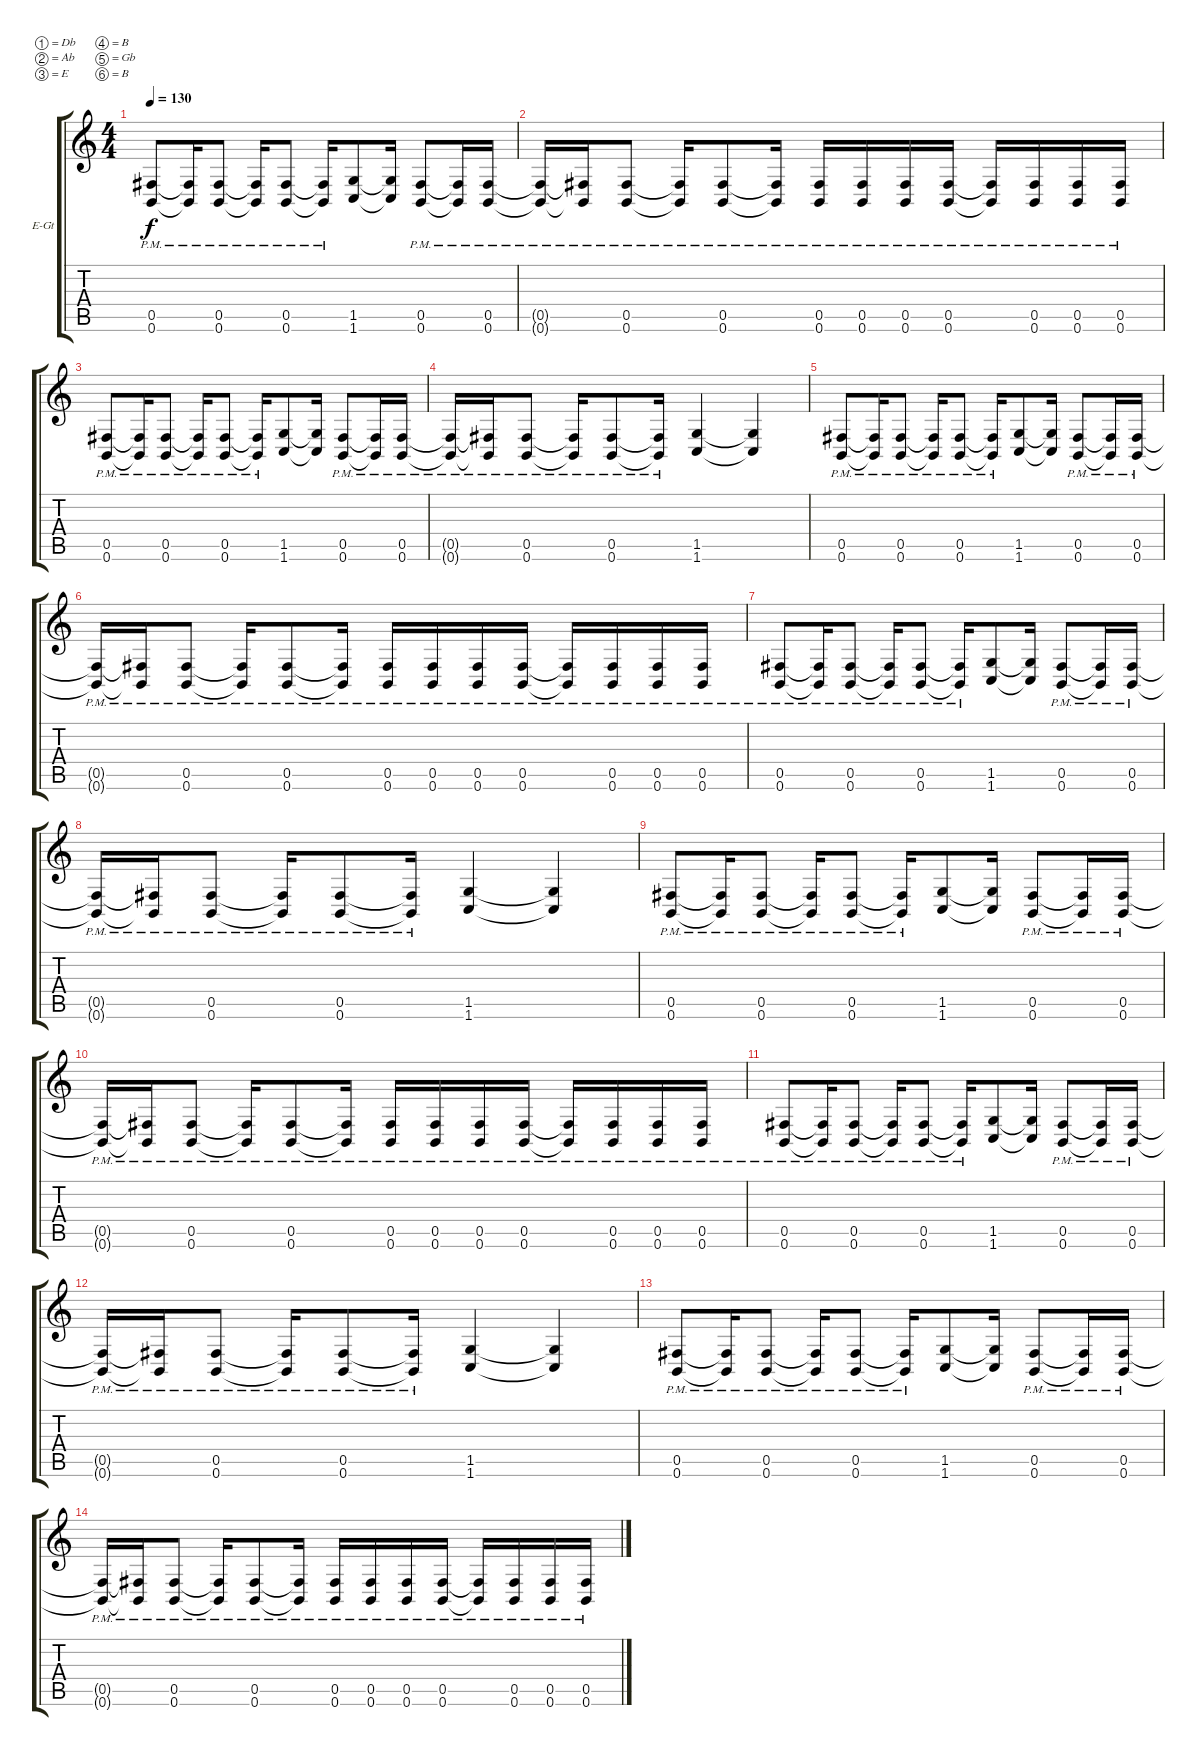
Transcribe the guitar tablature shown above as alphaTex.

\bracketExtendMode groupsimilarinstruments
\firstSystemTrackNameOrientation horizontal
\otherSystemsTrackNameOrientation horizontal
\track ("Rhytm Gtr." "E-Gt") {instrument overdrivenguitar}
\staff {score tabs}
\tuning (Db4 Ab3 E3 B2 Gb2 B1)
\ts (4 4)
\tempo 130
\clef g2
\ks c
(0.6{pm} 0.5{pm}).8{dy f} (0.6{pm t} 0.5{pm t}).16 (0.6{pm} 0.5{pm}).8 (0.6{pm t} 0.5{pm t}).16 (0.6{pm} 0.5{pm}).8 (0.6{pm t} 0.5{pm t}).16 (1.6 1.5).8 (1.6{t} 1.5{t}).16 (0.6{pm} 0.5{pm}).8 (0.6{pm t} 0.5{pm t}).16 (0.6{pm} 0.5{pm}).16 |
(0.5{pm t} 0.6{pm t}).16 (0.6{pm t} 0.5{pm t}).16 (0.6{pm} 0.5{pm}).8 (0.5{pm t} 0.6{pm t}).16 (0.5{pm} 0.6{pm}).8 (0.5{pm t} 0.6{pm t}).16 (0.6{pm} 0.5{pm}).16 (0.6{pm} 0.5{pm}).16 (0.6{pm} 0.5{pm}).16 (0.6{pm} 0.5{pm}).16 (0.5{pm t} 0.6{pm t}).16 (0.6{pm} 0.5{pm}).16 (0.6{pm} 0.5{pm}).16 (0.6{pm} 0.5{pm}).16 |
(0.6{pm} 0.5{pm}).8 (0.6{pm t} 0.5{pm t}).16 (0.6{pm} 0.5{pm}).8 (0.6{pm t} 0.5{pm t}).16 (0.6{pm} 0.5{pm}).8 (0.6{pm t} 0.5{pm t}).16 (1.6 1.5).8 (1.6{t} 1.5{t}).16 (0.6{pm} 0.5{pm}).8 (0.6{pm t} 0.5{pm t}).16 (0.6{pm} 0.5{pm}).16 |
(0.6{pm t} 0.5{pm t}).16 (0.5{pm t} 0.6{pm t}).16 (0.6{pm} 0.5{pm}).8 (0.6{pm t} 0.5{pm t}).16 (0.6{pm} 0.5{pm}).8 (0.5{pm t} 0.6{pm t}).16 (1.6 1.5).4 (1.5{t} 1.6{t}).4 |
(0.6{pm} 0.5{pm}).8 (0.6{pm t} 0.5{pm t}).16 (0.6{pm} 0.5{pm}).8 (0.6{pm t} 0.5{pm t}).16 (0.6{pm} 0.5{pm}).8 (0.6{pm t} 0.5{pm t}).16 (1.6 1.5).8 (1.6{t} 1.5{t}).16 (0.6{pm} 0.5{pm}).8 (0.6{pm t} 0.5{pm t}).16 (0.6{pm} 0.5{pm}).16 |
(0.5{pm t} 0.6{pm t}).16 (0.6{pm t} 0.5{pm t}).16 (0.6{pm} 0.5{pm}).8 (0.5{pm t} 0.6{pm t}).16 (0.5{pm} 0.6{pm}).8 (0.5{pm t} 0.6{pm t}).16 (0.6{pm} 0.5{pm}).16 (0.6{pm} 0.5{pm}).16 (0.6{pm} 0.5{pm}).16 (0.6{pm} 0.5{pm}).16 (0.5{pm t} 0.6{pm t}).16 (0.6{pm} 0.5{pm}).16 (0.6{pm} 0.5{pm}).16 (0.6{pm} 0.5{pm}).16 |
(0.6{pm} 0.5{pm}).8 (0.6{pm t} 0.5{pm t}).16 (0.6{pm} 0.5{pm}).8 (0.6{pm t} 0.5{pm t}).16 (0.6{pm} 0.5{pm}).8 (0.6{pm t} 0.5{pm t}).16 (1.6 1.5).8 (1.6{t} 1.5{t}).16 (0.6{pm} 0.5{pm}).8 (0.6{pm t} 0.5{pm t}).16 (0.6{pm} 0.5{pm}).16 |
(0.6{pm t} 0.5{pm t}).16 (0.5{pm t} 0.6{pm t}).16 (0.6{pm} 0.5{pm}).8 (0.6{pm t} 0.5{pm t}).16 (0.6{pm} 0.5{pm}).8 (0.5{pm t} 0.6{pm t}).16 (1.6 1.5).4 (1.5{t} 1.6{t}).4 |
(0.6{pm} 0.5{pm}).8 (0.6{pm t} 0.5{pm t}).16 (0.6{pm} 0.5{pm}).8 (0.6{pm t} 0.5{pm t}).16 (0.6{pm} 0.5{pm}).8 (0.6{pm t} 0.5{pm t}).16 (1.6 1.5).8 (1.6{t} 1.5{t}).16 (0.6{pm} 0.5{pm}).8 (0.6{pm t} 0.5{pm t}).16 (0.6{pm} 0.5{pm}).16 |
(0.5{pm t} 0.6{pm t}).16 (0.6{pm t} 0.5{pm t}).16 (0.6{pm} 0.5{pm}).8 (0.5{pm t} 0.6{pm t}).16 (0.5{pm} 0.6{pm}).8 (0.5{pm t} 0.6{pm t}).16 (0.6{pm} 0.5{pm}).16 (0.6{pm} 0.5{pm}).16 (0.6{pm} 0.5{pm}).16 (0.6{pm} 0.5{pm}).16 (0.5{pm t} 0.6{pm t}).16 (0.6{pm} 0.5{pm}).16 (0.6{pm} 0.5{pm}).16 (0.6{pm} 0.5{pm}).16 |
(0.6{pm} 0.5{pm}).8 (0.6{pm t} 0.5{pm t}).16 (0.6{pm} 0.5{pm}).8 (0.6{pm t} 0.5{pm t}).16 (0.6{pm} 0.5{pm}).8 (0.6{pm t} 0.5{pm t}).16 (1.6 1.5).8 (1.6{t} 1.5{t}).16 (0.6{pm} 0.5{pm}).8 (0.6{pm t} 0.5{pm t}).16 (0.6{pm} 0.5{pm}).16 |
(0.6{pm t} 0.5{pm t}).16 (0.5{pm t} 0.6{pm t}).16 (0.6{pm} 0.5{pm}).8 (0.6{pm t} 0.5{pm t}).16 (0.6{pm} 0.5{pm}).8 (0.5{pm t} 0.6{pm t}).16 (1.6 1.5).4 (1.5{t} 1.6{t}).4 |
(0.6{pm} 0.5{pm}).8 (0.6{pm t} 0.5{pm t}).16 (0.6{pm} 0.5{pm}).8 (0.6{pm t} 0.5{pm t}).16 (0.6{pm} 0.5{pm}).8 (0.6{pm t} 0.5{pm t}).16 (1.6 1.5).8 (1.6{t} 1.5{t}).16 (0.6{pm} 0.5{pm}).8 (0.6{pm t} 0.5{pm t}).16 (0.6{pm} 0.5{pm}).16 |
(0.5{pm t} 0.6{pm t}).16 (0.6{pm t} 0.5{pm t}).16 (0.6{pm} 0.5{pm}).8 (0.5{pm t} 0.6{pm t}).16 (0.5{pm} 0.6{pm}).8 (0.5{pm t} 0.6{pm t}).16 (0.6{pm} 0.5{pm}).16 (0.6{pm} 0.5{pm}).16 (0.6{pm} 0.5{pm}).16 (0.6{pm} 0.5{pm}).16 (0.5{pm t} 0.6{pm t}).16 (0.6{pm} 0.5{pm}).16 (0.6{pm} 0.5{pm}).16 (0.6{pm} 0.5{pm}).16
